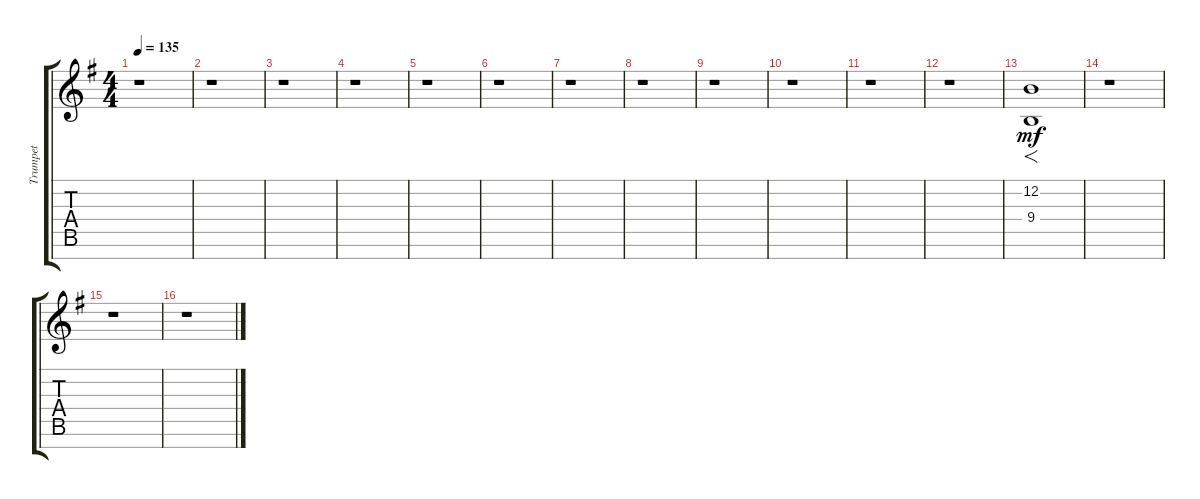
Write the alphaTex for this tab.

\track ("Trumpet" "Trumpet") {instrument trumpet}
\staff {score tabs}
\tuning (E4 B3 G3 D3 A2 E2 B1) {hide}
\ts (4 4)
\tempo 135
\clef g2
\ks eminor
r.1{dy mp} |
r.1 |
r.1 |
r.1 |
r.1 |
r.1 |
r.1 |
r.1 |
r.1 |
r.1 |
r.1 |
r.1 |
(12.2 9.4).1{f dy mf} |
r.1 |
r.1 |
r.1
